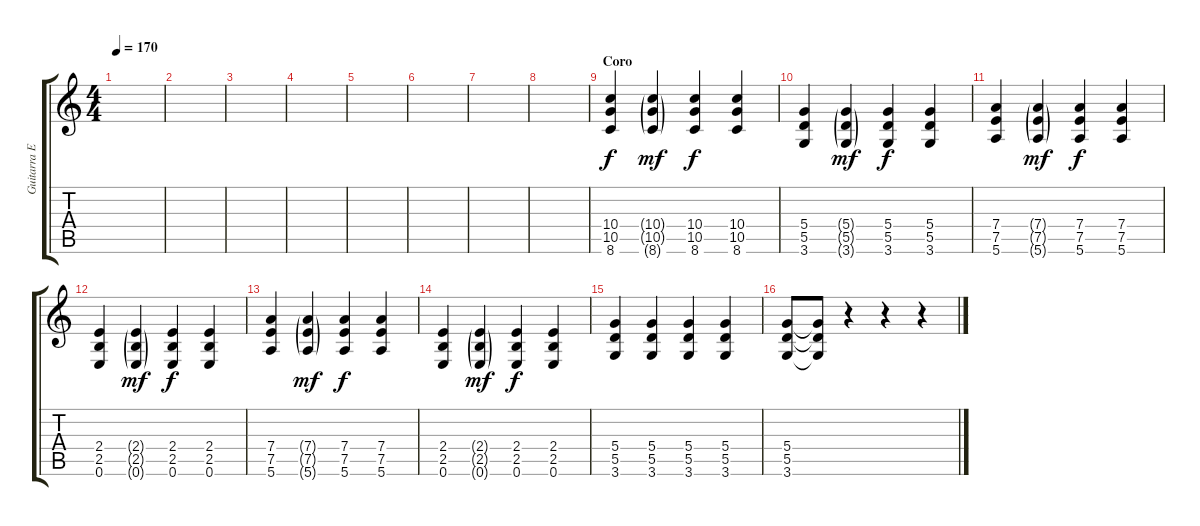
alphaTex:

\track ("Guitarra Electrica 1 (Coro y Puente)" "Guitarra E") {instrument distortionguitar}
\staff {score tabs}
\tuning (E4 B3 G3 D3 A2 E2) {hide}
\ts (4 4)
\tempo 170
\clef g2
\ks c
|
|
|
|
|
|
|
|
\section ("" "Coro")
(10.4 10.5 8.6).4 (10.4{g} 10.5{g} 8.6{g}).4{dy mf} (10.4 10.5 8.6).4{dy f} (10.4 10.5 8.6).4 |
(5.4 5.5 3.6).4 (5.4{g} 5.5{g} 3.6{g}).4{dy mf} (5.4 5.5 3.6).4{dy f} (5.4 5.5 3.6).4 |
(7.4 7.5 5.6).4 (7.4{g} 7.5{g} 5.6{g}).4{dy mf} (7.4 7.5 5.6).4{dy f} (7.4 7.5 5.6).4 |
(2.4 2.5 0.6).4 (2.4{g} 2.5{g} 0.6{g}).4{dy mf} (2.4 2.5 0.6).4{dy f} (2.4 2.5 0.6).4 |
(7.4 7.5 5.6).4 (7.4{g} 7.5{g} 5.6{g}).4{dy mf} (7.4 7.5 5.6).4{dy f} (7.4 7.5 5.6).4 |
(2.4 2.5 0.6).4 (2.4{g} 2.5{g} 0.6{g}).4{dy mf} (2.4 2.5 0.6).4{dy f} (2.4 2.5 0.6).4 |
(5.4 5.5 3.6).4 (5.4 5.5 3.6).4 (5.4 5.5 3.6).4 (5.4 5.5 3.6).4 |
(5.4 5.5 3.6).8 (5.4{t} 5.5{t} 3.6{t}).8 r.4 r.4 r.4
